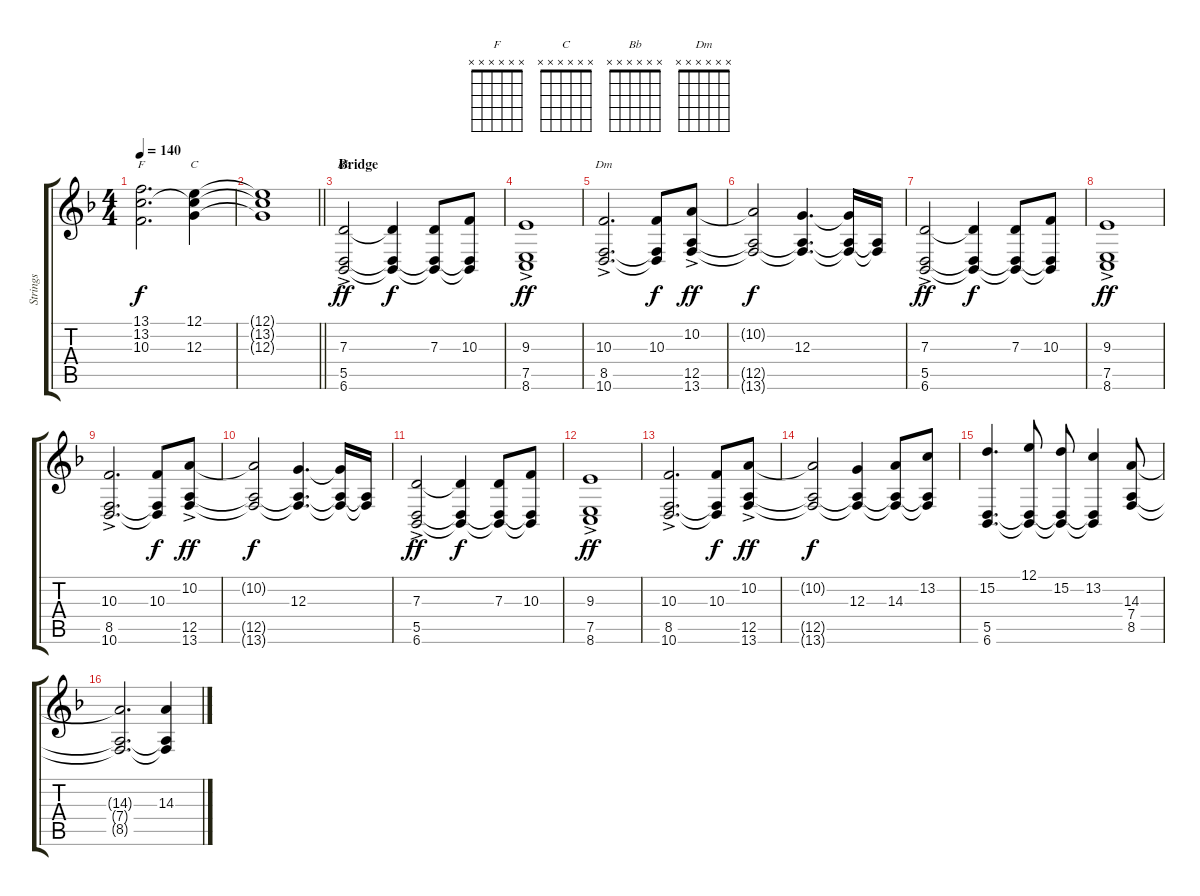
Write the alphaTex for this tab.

\track ("Strings" "Strings") {instrument stringensemble1}
\staff {score tabs}
\tuning (E4 B3 G3 D3 A2 E2) {hide}
\chord ("F" x x x x x x)
\chord ("C" x x x x x x)
\chord ("Bb" x x x x x x)
\chord ("Dm" x x x x x x)
\ts (4 4)
\tempo 140
\clef g2
\ks f
(13.1 13.2 10.3).2{d ch "F" dy f} (12.1 13.2{t} 12.3).4{ch "C"} |
\barLineRight lightlight
(12.1{t} 13.2{t} 12.3{t}).1 |
\section ("" "Bridge")
(7.3 5.5 6.6{ac}).2{ch "Bb" dy ff} (7.3{t} 5.5{t} 6.6{t}).4{dy f} (7.3 5.5{t} 6.6{t}).8 (10.3 5.5{t} 6.6{t}).8 |
(9.3 7.5 8.6{ac}).1{dy ff} |
(10.3 8.5 10.6{ac}).2{d ch "Dm"} (10.3 8.5{t} 10.6{t}).8{dy f} (10.2 12.5 13.6{ac}).8{dy ff} |
(10.2{t} 12.5{t} 13.6{t}).2{dy f} (12.3 12.5{t} 13.6{t}).4{d} (12.3{t} 12.5{t} 13.6{t}).16 (12.5{t} 13.6{t}).16 |
(7.3 5.5 6.6{ac}).2{dy ff} (7.3{t} 5.5{t} 6.6{t}).4{dy f} (7.3 5.5{t} 6.6{t}).8 (10.3 5.5{t} 6.6{t}).8 |
(9.3 7.5 8.6{ac}).1{dy ff} |
(10.3 8.5 10.6{ac}).2{d} (10.3 8.5{t} 10.6{t}).8{dy f} (10.2 12.5 13.6{ac}).8{dy ff} |
(10.2{t} 12.5{t} 13.6{t}).2{dy f} (12.3 12.5{t} 13.6{t}).4{d} (12.3{t} 12.5{t} 13.6{t}).16 (12.5{t} 13.6{t}).16 |
(7.3 5.5 6.6{ac}).2{dy ff} (7.3{t} 5.5{t} 6.6{t}).4{dy f} (7.3 5.5{t} 6.6{t}).8 (10.3 5.5{t} 6.6{t}).8 |
(9.3 7.5 8.6{ac}).1{dy ff} |
(10.3 8.5 10.6{ac}).2{d} (10.3 8.5{t} 10.6{t}).8{dy f} (10.2 12.5 13.6{ac}).8{dy ff} |
(10.2{t} 12.5{t} 13.6{t}).2{dy f} (12.3 12.5{t} 13.6{t}).4 (14.3 12.5{t} 13.6{t}).8 (13.2 12.5{t} 13.6{t}).8 |
(15.2 5.5 6.6).4{d} (12.1 5.5{t} 6.6{t}).8 (15.2 5.5{t} 6.6{t}).8 (13.2 5.5{t} 6.6{t}).4 (14.3 7.4 8.5).8 |
(14.3{t} 7.4{t} 8.5{t}).2{d} (14.3 7.4{t} 8.5{t}).4
